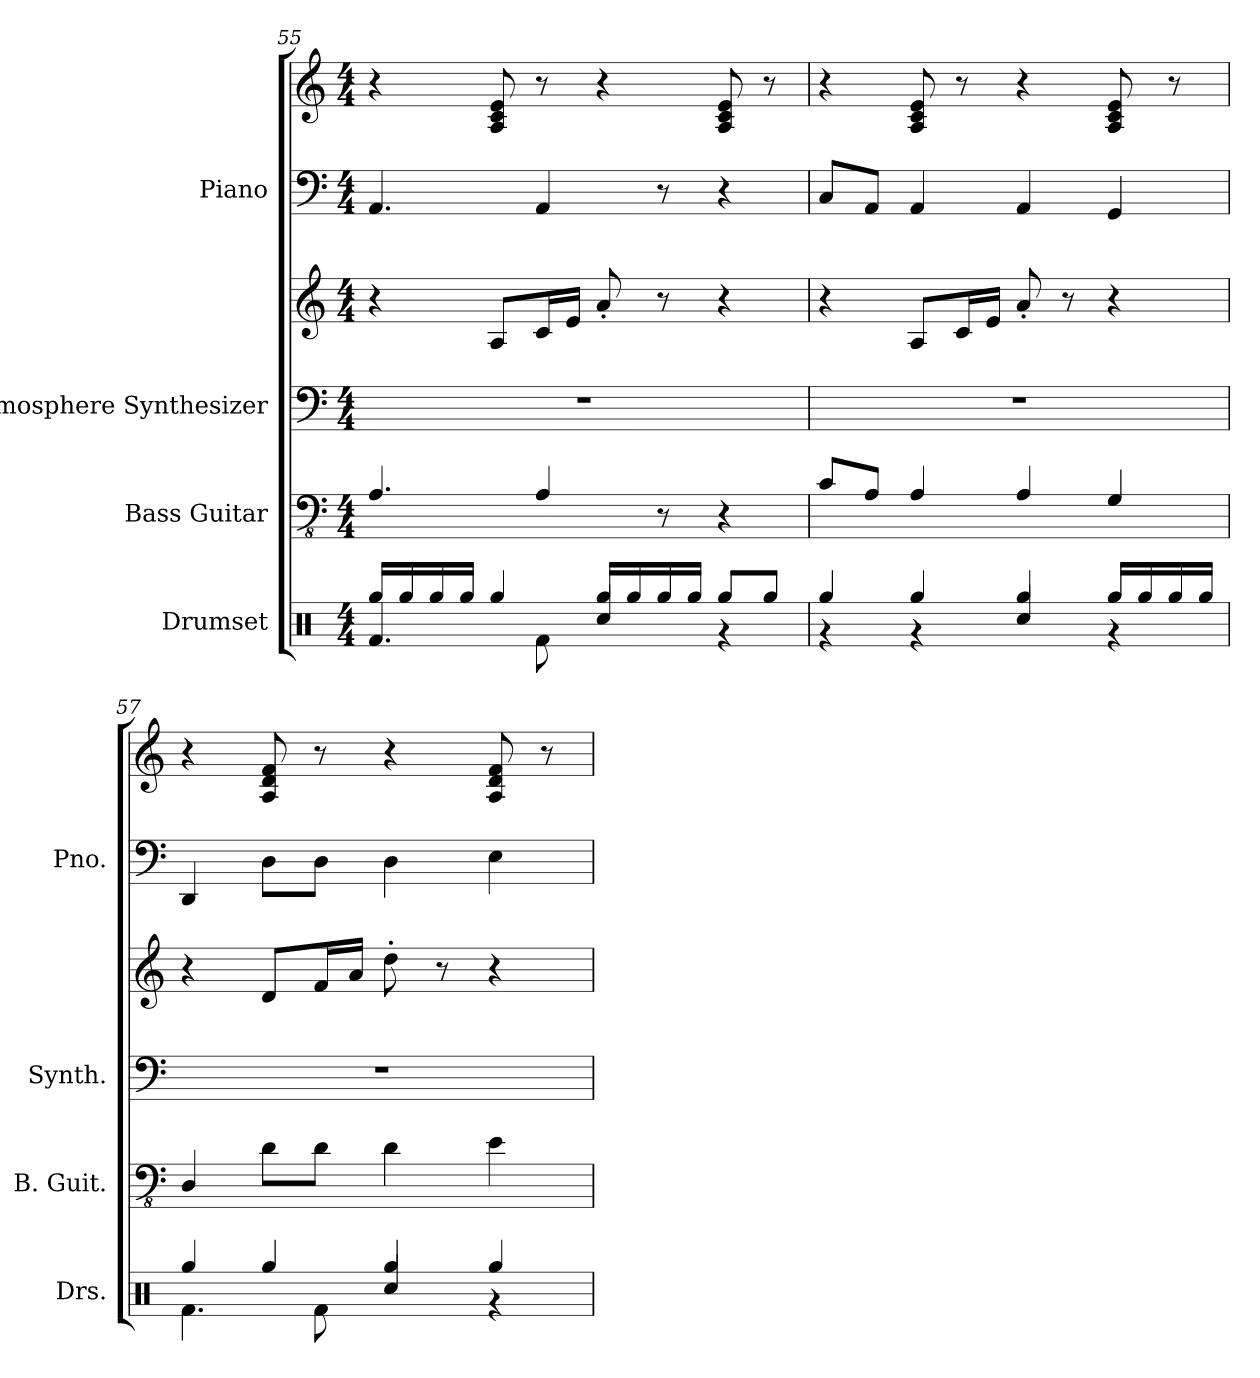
**kern	**kern	**kern	**kern	**kern	**kern
*part4	*part3	*part2	*part2	*part1	*part1
*staff6	*staff5	*staff4	*staff3	*staff2	*staff1
*I"Drumset	*I"Bass Guitar	*I"Atmosphere Synthesizer	*	*I"Piano	*
*I'Drs.	*I'B. Guit.	*I'Synth.	*	*I'Pno.	*
!!LO:LB:g=z
*clefX	*clefFv4	*clefF4	*clefG2	*clefF4	*clefG2
*k[]	*k[]	*k[]	*k[]	*k[]	*k[]
*M4/4	*M4/4	*M4/4	*M4/4	*M4/4	*M4/4
=55	=55	=55	=55	=55	=55
*^	*	*	*	*	*
16Rgg/LL	4.Rf/	4.AA/	1r	4r	4.AA/	4r
16Rgg/	.	.	.	.	.	.
16Rgg/	.	.	.	.	.	.
16Rgg/JJ	.	.	.	.	.	.
4Rgg/	.	.	.	8A/L	.	8A/ 8c/ 8e/
.	8Rf\	4AA/	.	16c/L	4AA/	8r
.	.	.	.	16e/JJ	.	.
16Rgg/LL	4Rcc/	.	.	8a'/	.	4r
16Rgg/	.	.	.	.	.	.
16Rgg/	.	8r	.	8r	8r	.
16Rgg/JJ	.	.	.	.	.	.
8Rgg/L	4r	4r	.	4r	4r	8A/ 8c/ 8e/
8Rgg/J	.	.	.	.	.	8r
=56	=56	=56	=56	=56	=56	=56
4Rgg/	4r	8C/L	1r	4r	8C/L	4r
.	.	8AA/J	.	.	8AA/J	.
4Rgg/	4r	4AA/	.	8A/L	4AA/	8A/ 8c/ 8e/
.	.	.	.	16c/L	.	8r
.	.	.	.	16e/JJ	.	.
4Rgg/	4Rcc/	4AA/	.	8a'/	4AA/	4r
.	.	.	.	8r	.	.
16Rgg/LL	4r	4GG/	.	4r	4GG/	8A/ 8c/ 8e/
16Rgg/	.	.	.	.	.	.
16Rgg/	.	.	.	.	.	8r
16Rgg/JJ	.	.	.	.	.	.
=57	=57	=57	=57	=57	=57	=57
4Rgg/	4.Rf\	4DD/	1r	4r	4DD/	4r
4Rgg/	.	8D\L	.	8d/L	8D\L	8A/ 8d/ 8f/
.	8Rf\	8D\J	.	16f/L	8D\J	8r
.	.	.	.	16a/JJ	.	.
4Rgg/	4Rcc/	4D\	.	8dd'\	4D\	4r
.	.	.	.	8r	.	.
4Rgg/	4r	4E\	.	4r	4E\	8A/ 8d/ 8f/
.	.	.	.	.	.	8r
*v	*v	*	*	*	*	*
=	=	=	=	=	=
*-	*-	*-	*-	*-	*-
